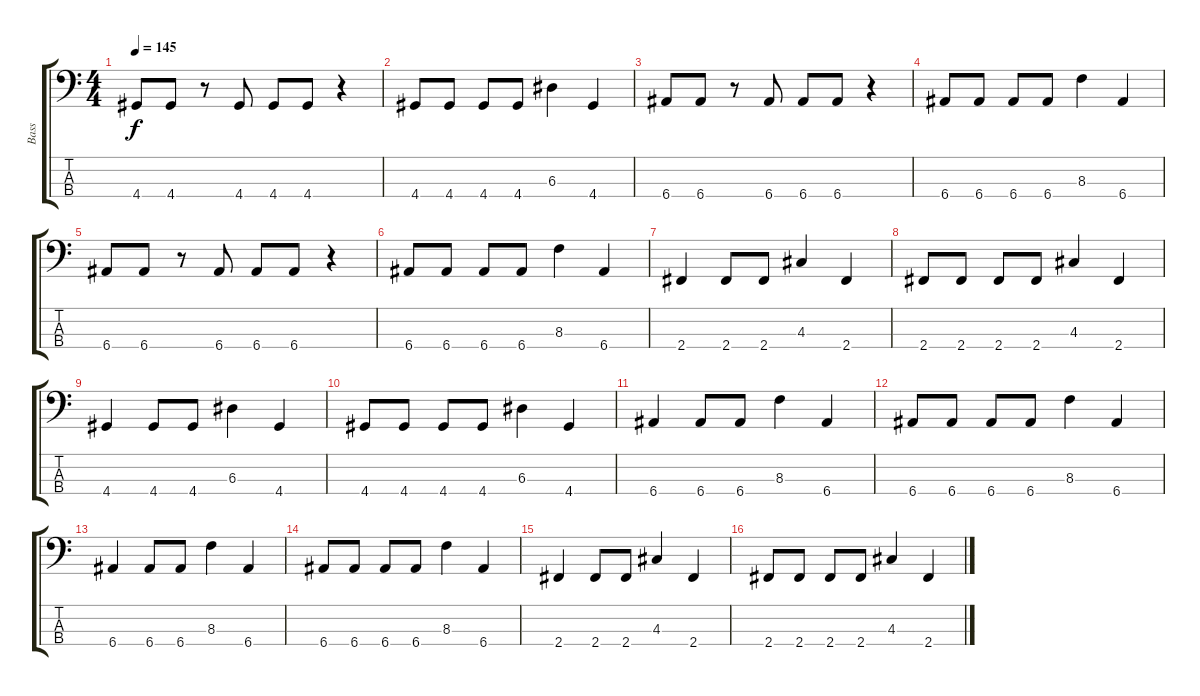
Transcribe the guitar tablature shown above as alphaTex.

\track ("Bass" "Bass") {instrument electricbassfinger}
\staff {score tabs}
\tuning (G2 D2 A1 E1) {hide}
\ts (4 4)
\tempo 145
\clef f4
\ks c
4.4.8{dy f} 4.4.8 r.8 4.4.8 4.4.8 4.4.8 r.4 |
4.4.8 4.4.8 4.4.8 4.4.8 6.3.4 4.4.4 |
6.4.8 6.4.8 r.8 6.4.8 6.4.8 6.4.8 r.4 |
6.4.8 6.4.8 6.4.8 6.4.8 8.3.4 6.4.4 |
6.4.8 6.4.8 r.8 6.4.8 6.4.8 6.4.8 r.4 |
6.4.8 6.4.8 6.4.8 6.4.8 8.3.4 6.4.4 |
2.4.4 2.4.8 2.4.8 4.3.4 2.4.4 |
2.4.8 2.4.8 2.4.8 2.4.8 4.3.4 2.4.4 |
4.4.4 4.4.8 4.4.8 6.3.4 4.4.4 |
4.4.8 4.4.8 4.4.8 4.4.8 6.3.4 4.4.4 |
6.4.4 6.4.8 6.4.8 8.3.4 6.4.4 |
6.4.8 6.4.8 6.4.8 6.4.8 8.3.4 6.4.4 |
6.4.4 6.4.8 6.4.8 8.3.4 6.4.4 |
6.4.8 6.4.8 6.4.8 6.4.8 8.3.4 6.4.4 |
2.4.4 2.4.8 2.4.8 4.3.4 2.4.4 |
2.4.8 2.4.8 2.4.8 2.4.8 4.3.4 2.4.4
